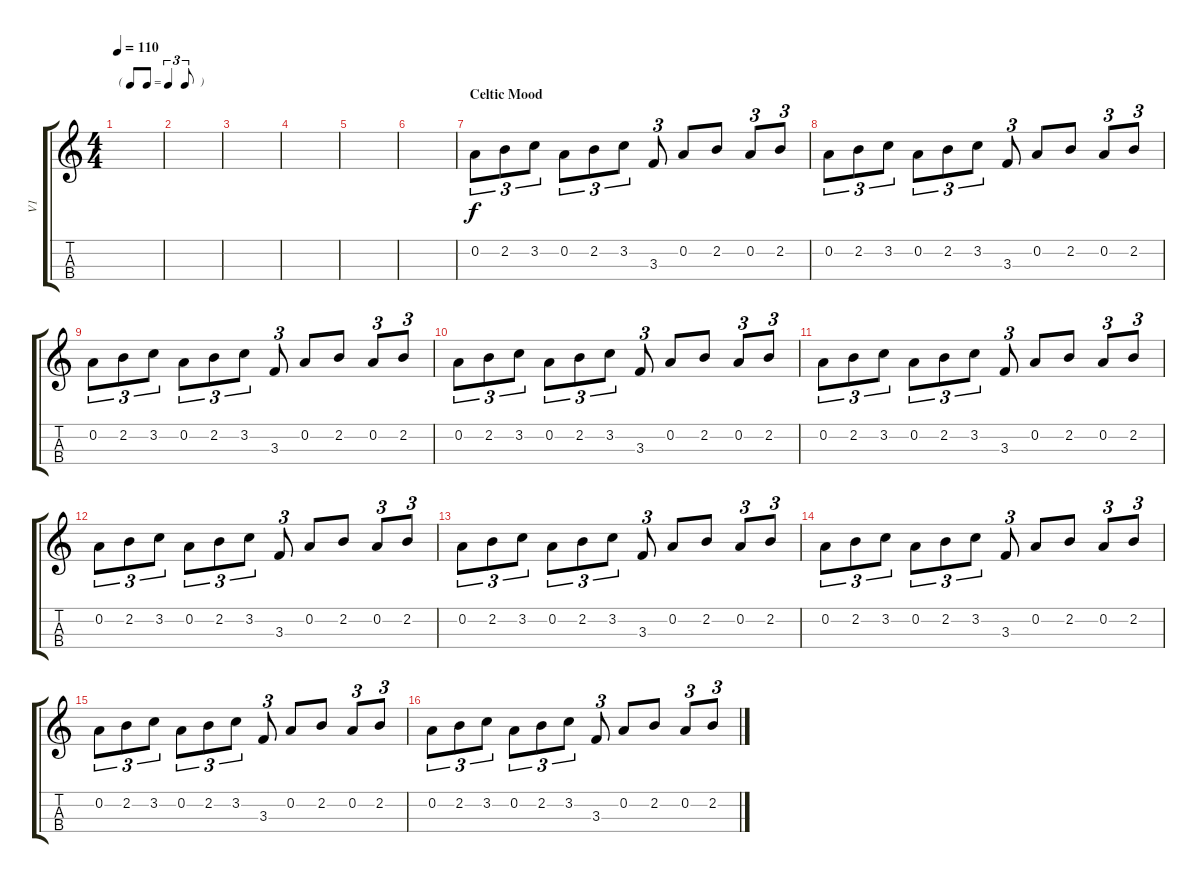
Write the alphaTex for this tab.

\track ("V1" "V1") {instrument violin}
\staff {score tabs}
\tuning (E5 A4 D4 G3) {hide}
\ts (4 4)
\tf triplet8th
\tempo 110
\clef g2
\ks c
|
|
|
|
|
|
\section ("" "Celtic Mood")
0.2.8{tu (3 2)} 2.2.8{tu (3 2)} 3.2.8{tu (3 2)} 0.2.8{tu (3 2)} 2.2.8{tu (3 2)} 3.2.8{tu (3 2)} 3.3.8{tu (3 2)} 0.2.8 2.2.8 0.2.8{tu (3 2)} 2.2.8{tu (3 2)} |
0.2.8{tu (3 2)} 2.2.8{tu (3 2)} 3.2.8{tu (3 2)} 0.2.8{tu (3 2)} 2.2.8{tu (3 2)} 3.2.8{tu (3 2)} 3.3.8{tu (3 2)} 0.2.8 2.2.8 0.2.8{tu (3 2)} 2.2.8{tu (3 2)} |
0.2.8{tu (3 2)} 2.2.8{tu (3 2)} 3.2.8{tu (3 2)} 0.2.8{tu (3 2)} 2.2.8{tu (3 2)} 3.2.8{tu (3 2)} 3.3.8{tu (3 2)} 0.2.8 2.2.8 0.2.8{tu (3 2)} 2.2.8{tu (3 2)} |
0.2.8{tu (3 2)} 2.2.8{tu (3 2)} 3.2.8{tu (3 2)} 0.2.8{tu (3 2)} 2.2.8{tu (3 2)} 3.2.8{tu (3 2)} 3.3.8{tu (3 2)} 0.2.8 2.2.8 0.2.8{tu (3 2)} 2.2.8{tu (3 2)} |
0.2.8{tu (3 2)} 2.2.8{tu (3 2)} 3.2.8{tu (3 2)} 0.2.8{tu (3 2)} 2.2.8{tu (3 2)} 3.2.8{tu (3 2)} 3.3.8{tu (3 2)} 0.2.8 2.2.8 0.2.8{tu (3 2)} 2.2.8{tu (3 2)} |
0.2.8{tu (3 2)} 2.2.8{tu (3 2)} 3.2.8{tu (3 2)} 0.2.8{tu (3 2)} 2.2.8{tu (3 2)} 3.2.8{tu (3 2)} 3.3.8{tu (3 2)} 0.2.8 2.2.8 0.2.8{tu (3 2)} 2.2.8{tu (3 2)} |
0.2.8{tu (3 2)} 2.2.8{tu (3 2)} 3.2.8{tu (3 2)} 0.2.8{tu (3 2)} 2.2.8{tu (3 2)} 3.2.8{tu (3 2)} 3.3.8{tu (3 2)} 0.2.8 2.2.8 0.2.8{tu (3 2)} 2.2.8{tu (3 2)} |
0.2.8{tu (3 2)} 2.2.8{tu (3 2)} 3.2.8{tu (3 2)} 0.2.8{tu (3 2)} 2.2.8{tu (3 2)} 3.2.8{tu (3 2)} 3.3.8{tu (3 2)} 0.2.8 2.2.8 0.2.8{tu (3 2)} 2.2.8{tu (3 2)} |
0.2.8{tu (3 2)} 2.2.8{tu (3 2)} 3.2.8{tu (3 2)} 0.2.8{tu (3 2)} 2.2.8{tu (3 2)} 3.2.8{tu (3 2)} 3.3.8{tu (3 2)} 0.2.8 2.2.8 0.2.8{tu (3 2)} 2.2.8{tu (3 2)} |
0.2.8{tu (3 2)} 2.2.8{tu (3 2)} 3.2.8{tu (3 2)} 0.2.8{tu (3 2)} 2.2.8{tu (3 2)} 3.2.8{tu (3 2)} 3.3.8{tu (3 2)} 0.2.8 2.2.8 0.2.8{tu (3 2)} 2.2.8{tu (3 2)}
